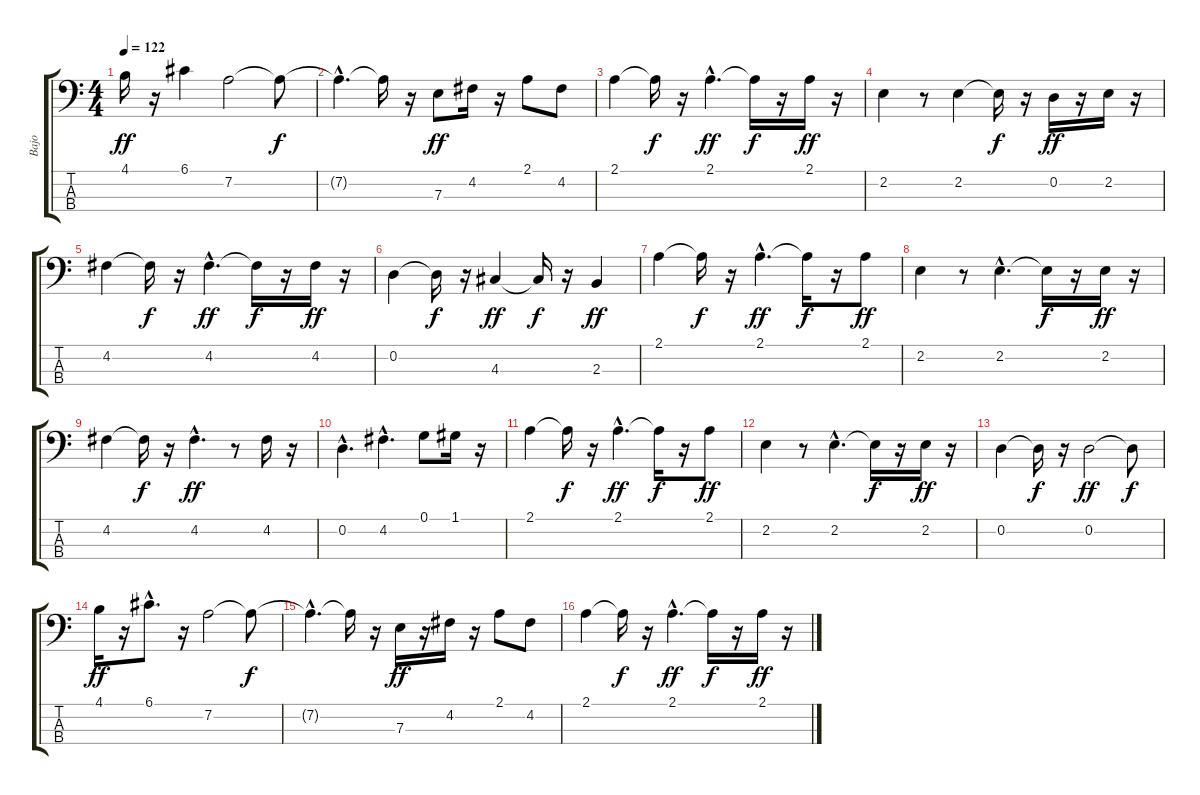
\track ("Bajo" "Bajo") {instrument acousticguitarnylon}
\staff {score tabs}
\tuning (G2 D2 A1 E1) {hide}
\ts (4 4)
\tempo 122
\clef f4
\ks c
4.1.16{dy ff} r.16 6.1.4 7.2.2 7.2{t}.8{dy f} |
7.2{hac t}.4{d} 7.2{t}.16 r.16 7.3.8{dy ff} 4.2.16 r.16 2.1.8 4.2.8 |
2.1.4 2.1{t}.16{dy f} r.16 2.1{hac}.4{d dy ff} 2.1{t}.16{dy f} r.16 2.1.16{dy ff} r.16 |
2.2.4 r.8 2.2.4 2.2{t}.16{dy f} r.16 0.2.16{dy ff} r.16 2.2.16 r.16 |
4.2.4 4.2{t}.16{dy f} r.16 4.2{hac}.4{d dy ff} 4.2{t}.16{dy f} r.16 4.2.16{dy ff} r.16 |
0.2.4 0.2{t}.16{dy f} r.16 4.3.4{dy ff} 4.3{t}.16{dy f} r.16 2.3.4{dy ff} |
2.1.4 2.1{t}.16{dy f} r.16 2.1{hac}.4{d dy ff} 2.1{t}.16{dy f} r.16 2.1.8{dy ff} |
2.2.4 r.8 2.2{hac}.4{d} 2.2{t}.16{dy f} r.16 2.2.16{dy ff} r.16 |
4.2.4 4.2{t}.16{dy f} r.16 4.2{hac}.4{d dy ff} r.8 4.2.16 r.16 |
0.2{hac}.4{d} 4.2{hac}.4{d} 0.1.8 1.1.16 r.16 |
2.1.4 2.1{t}.16{dy f} r.16 2.1{hac}.4{d dy ff} 2.1{t}.16{dy f} r.16 2.1.8{dy ff} |
2.2.4 r.8 2.2{hac}.4{d} 2.2{t}.16{dy f} r.16 2.2.16{dy ff} r.16 |
0.2.4 0.2{t}.16{dy f} r.16 0.2.2{dy ff} 0.2{t}.8{dy f} |
4.1.16{dy ff} r.16 6.1{hac}.8{d} r.16 7.2.2 7.2{t}.8{dy f} |
7.2{hac t}.4{d} 7.2{t}.16 r.16 7.3.16{dy ff} r.16 4.2.16 r.16 2.1.8 4.2.8 |
2.1.4 2.1{t}.16{dy f} r.16 2.1{hac}.4{d dy ff} 2.1{t}.16{dy f} r.16 2.1.16{dy ff} r.16
